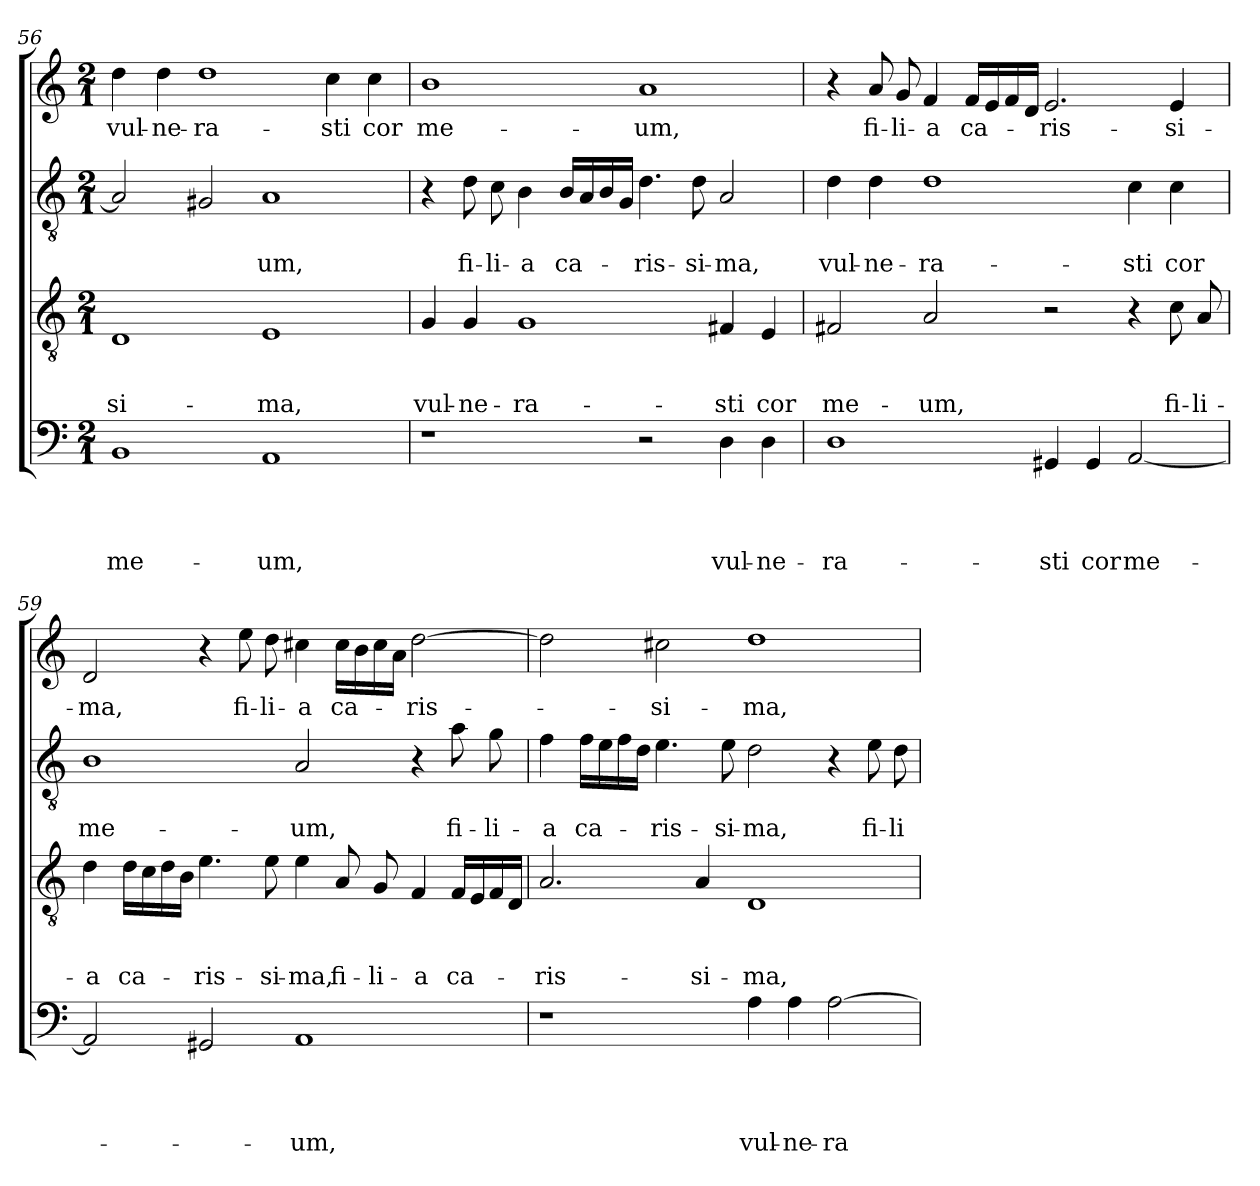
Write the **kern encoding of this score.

**kern	**text	**text	**text	**text	**kern	**text	**text	**text	**kern	**text	**text	**kern	**text
*part4	*part4	*part4	*part4	*part4	*part3	*part3	*part3	*part3	*part2	*part2	*part2	*part1	*part1
*staff4	*staff4	*staff4	*staff4	*staff4	*staff3	*staff3	*staff3	*staff3	*staff2	*staff2	*staff2	*staff1	*staff1
*clefF4	*	*	*	*	*clefGv2	*	*	*	*clefGv2	*	*	*clefG2	*
*k[]	*	*	*	*	*k[]	*	*	*	*k[]	*	*	*k[]	*
*C:	*	*	*	*	*C:	*	*	*	*C:	*	*	*C:	*
*M2/1	*	*	*	*	*M2/1	*	*	*	*M2/1	*	*	*M2/1	*
=56	=56	=56	=56	=56	=56	=56	=56	=56	=56	=56	=56	=56	=56
!	!	!	!	!LO:LY:b	!	!	!	!LO:LY:b	!	!	!	!	!LO:LY:b
1BB	.	.	.	me-	1D	.	.	-si-	2A/]	.	.	4dd\	vul-
!	!	!	!	!	!	!	!	!	!	!	!	!	!LO:LY:b
.	.	.	.	.	.	.	.	.	.	.	.	4dd\	-ne-
!	!	!	!	!	!	!	!	!	!	!	!	!	!LO:LY:b
.	.	.	.	.	.	.	.	.	2G#X/	.	.	1dd	-ra-
!	!	!	!	!LO:LY:b	!	!	!	!LO:LY:b	!	!	!LO:LY:b	!	!
1AA	.	.	.	-um,	1E	.	.	-ma,	1A	.	-um,	.	.
!	!	!	!	!	!	!	!	!	!	!	!	!	!LO:LY:b
.	.	.	.	.	.	.	.	.	.	.	.	4cc\	-sti
!	!	!	!	!	!	!	!	!	!	!	!	!	!LO:LY:b
.	.	.	.	.	.	.	.	.	.	.	.	4cc\	cor
!!LO:LB:g=z
=57	=57	=57	=57	=57	=57	=57	=57	=57	=57	=57	=57	=57	=57
!	!	!	!	!	!	!	!	!LO:LY:b	!	!	!	!	!LO:LY:b
1r	.	.	.	.	4G/	.	.	vul-	4r	.	.	1b	me-
!	!	!	!	!	!	!	!	!LO:LY:b	!	!	!LO:LY:b	!	!
.	.	.	.	.	4G/	.	.	-ne-	8d\	.	fi-	.	.
!	!	!	!	!	!	!	!	!	!	!	!LO:LY:b	!	!
.	.	.	.	.	.	.	.	.	8c\	.	-li-	.	.
!	!	!	!	!	!	!	!	!LO:LY:b	!	!	!LO:LY:b	!	!
.	.	.	.	.	1G	.	.	-ra-	4B\	.	-a	.	.
!	!	!	!	!	!	!	!	!	!	!	!LO:LY:b	!	!
.	.	.	.	.	.	.	.	.	16B/LL	.	ca-	.	.
.	.	.	.	.	.	.	.	.	16A/	.	.	.	.
.	.	.	.	.	.	.	.	.	16B/	.	.	.	.
.	.	.	.	.	.	.	.	.	16G/JJ	.	.	.	.
!	!	!	!	!	!	!	!	!	!	!	!LO:LY:b	!	!LO:LY:b
2r	.	.	.	.	.	.	.	.	4.d\	.	-ris-	1a	-um,
!	!	!	!	!	!	!	!	!	!	!	!LO:LY:b	!	!
.	.	.	.	.	.	.	.	.	8d\	.	-si-	.	.
!	!	!	!	!LO:LY:b	!	!	!	!LO:LY:b	!	!	!LO:LY:b	!	!
4D\	.	.	.	vul-	4F#X/	.	.	-sti	2A/	.	-ma,	.	.
!	!	!	!	!LO:LY:b	!	!	!	!LO:LY:b	!	!	!	!	!
4D\	.	.	.	-ne-	4E/	.	.	cor	.	.	.	.	.
=58	=58	=58	=58	=58	=58	=58	=58	=58	=58	=58	=58	=58	=58
!	!	!	!	!LO:LY:b	!	!	!	!LO:LY:b	!	!	!LO:LY:b	!	!
1D	.	.	.	-ra-	2F#X/	.	.	me-	4d\	.	vul-	4r	.
!	!	!	!	!	!	!	!	!	!	!	!LO:LY:b	!	!LO:LY:b
.	.	.	.	.	.	.	.	.	4d\	.	-ne-	8a/	fi-
!	!	!	!	!	!	!	!	!	!	!	!	!	!LO:LY:b
.	.	.	.	.	.	.	.	.	.	.	.	8g/	-li-
!	!	!	!	!	!	!	!	!LO:LY:b	!	!	!LO:LY:b	!	!LO:LY:b
.	.	.	.	.	2A/	.	.	-um,	1d	.	-ra-	4f/	-a
!	!	!	!	!	!	!	!	!	!	!	!	!	!LO:LY:b
.	.	.	.	.	.	.	.	.	.	.	.	16f/LL	ca-
.	.	.	.	.	.	.	.	.	.	.	.	16e/	.
.	.	.	.	.	.	.	.	.	.	.	.	16f/	.
.	.	.	.	.	.	.	.	.	.	.	.	16d/JJ	.
!	!	!	!	!LO:LY:b	!	!	!	!	!	!	!	!	!LO:LY:b
4GG#X/	.	.	.	-sti	2r	.	.	.	.	.	.	2.e/	-ris-
!	!	!	!	!LO:LY:b	!	!	!	!	!	!	!	!	!
4GG#/	.	.	.	cor	.	.	.	.	.	.	.	.	.
!	!	!	!	!LO:LY:b	!	!	!	!	!	!	!LO:LY:b	!	!
[2AA/	.	.	.	me-	4r	.	.	.	4c\	.	-sti	.	.
!	!	!	!	!	!	!	!	!LO:LY:b	!	!	!LO:LY:b	!	!LO:LY:b
.	.	.	.	.	8c\	.	.	fi-	4c\	.	cor	4e/	-si-
!	!	!	!	!	!	!	!	!LO:LY:b	!	!	!	!	!
.	.	.	.	.	8A/	.	.	-li-	.	.	.	.	.
=59	=59	=59	=59	=59	=59	=59	=59	=59	=59	=59	=59	=59	=59
!	!	!	!	!	!	!	!	!LO:LY:b	!	!	!LO:LY:b	!	!LO:LY:b
2AA/]	.	.	.	.	4d\	.	.	-a	1B	.	me-	2d/	-ma,
!	!	!	!	!	!	!	!	!LO:LY:b	!	!	!	!	!
.	.	.	.	.	16d\LL	.	.	ca-	.	.	.	.	.
.	.	.	.	.	16c\	.	.	.	.	.	.	.	.
.	.	.	.	.	16d\	.	.	.	.	.	.	.	.
.	.	.	.	.	16B\JJ	.	.	.	.	.	.	.	.
!	!	!	!	!	!	!	!	!LO:LY:b	!	!	!	!	!
2GG#X/	.	.	.	.	4.e\	.	.	-ris-	.	.	.	4r	.
!	!	!	!	!	!	!	!	!	!	!	!	!	!LO:LY:b
.	.	.	.	.	.	.	.	.	.	.	.	8ee\	fi-
!	!	!	!	!	!	!	!	!LO:LY:b	!	!	!	!	!LO:LY:b
.	.	.	.	.	8e\	.	.	-si-	.	.	.	8dd\	-li-
!	!	!	!	!LO:LY:b	!	!	!	!LO:LY:b	!	!	!LO:LY:b	!	!LO:LY:b
1AA	.	.	.	-um,	4e\	.	.	-ma,	2A/	.	-um,	4cc#X\	-a
!	!	!	!	!	!	!	!	!LO:LY:b	!	!	!	!	!LO:LY:b
.	.	.	.	.	8A/	.	.	fi-	.	.	.	16cc#\LL	ca-
.	.	.	.	.	.	.	.	.	.	.	.	16b\	.
!	!	!	!	!	!	!	!	!LO:LY:b	!	!	!	!	!
.	.	.	.	.	8G/	.	.	-li-	.	.	.	16cc#\	.
.	.	.	.	.	.	.	.	.	.	.	.	16a\JJ	.
!	!	!	!	!	!	!	!	!LO:LY:b	!	!	!	!	!LO:LY:b
.	.	.	.	.	4F/	.	.	-a	4r	.	.	[2dd\	-ris-
!	!	!	!	!	!	!	!	!LO:LY:b	!	!	!LO:LY:b	!	!
.	.	.	.	.	16F/LL	.	.	ca-	8a\	.	fi-	.	.
.	.	.	.	.	16E/	.	.	.	.	.	.	.	.
!	!	!	!	!	!	!	!	!	!	!	!LO:LY:b	!	!
.	.	.	.	.	16F/	.	.	.	8g\	.	-li-	.	.
.	.	.	.	.	16D/JJ	.	.	.	.	.	.	.	.
!!LO:PB:g=z
=60	=60	=60	=60	=60	=60	=60	=60	=60	=60	=60	=60	=60	=60
!	!	!	!	!	!	!	!	!LO:LY:b	!	!	!LO:LY:b	!	!
1r	.	.	.	.	2.A/	.	.	-ris-	4f\	.	-a	2dd\]	.
!	!	!	!	!	!	!	!	!	!	!	!LO:LY:b	!	!
.	.	.	.	.	.	.	.	.	16f\LL	.	ca-	.	.
.	.	.	.	.	.	.	.	.	16e\	.	.	.	.
.	.	.	.	.	.	.	.	.	16f\	.	.	.	.
.	.	.	.	.	.	.	.	.	16d\JJ	.	.	.	.
!	!	!	!	!	!	!	!	!	!	!	!LO:LY:b	!	!LO:LY:b
.	.	.	.	.	.	.	.	.	4.e\	.	-ris-	2cc#X\	-si-
!	!	!	!	!	!	!	!	!LO:LY:b	!	!	!	!	!
.	.	.	.	.	4A/	.	.	-si-	.	.	.	.	.
!	!	!	!	!	!	!	!	!	!	!	!LO:LY:b	!	!
.	.	.	.	.	.	.	.	.	8e\	.	-si-	.	.
!	!	!	!	!LO:LY:b	!	!	!	!LO:LY:b	!	!	!LO:LY:b	!	!LO:LY:b
4A\	.	.	.	vul-	1D	.	.	-ma,	2d\	.	-ma,	1dd	-ma,
!	!	!	!	!LO:LY:b	!	!	!	!	!	!	!	!	!
4A\	.	.	.	-ne-	.	.	.	.	.	.	.	.	.
!	!	!	!	!LO:LY:b	!	!	!	!	!	!	!	!	!
[2A\	.	.	.	-ra-	.	.	.	.	4r	.	.	.	.
!	!	!	!	!	!	!	!	!	!	!	!LO:LY:b	!	!
.	.	.	.	.	.	.	.	.	8e\	.	fi-	.	.
!	!	!	!	!	!	!	!	!	!	!	!LO:LY:b	!	!
.	.	.	.	.	.	.	.	.	8d\	.	-li-	.	.
=	=	=	=	=	=	=	=	=	=	=	=	=	=
*-	*-	*-	*-	*-	*-	*-	*-	*-	*-	*-	*-	*-	*-
